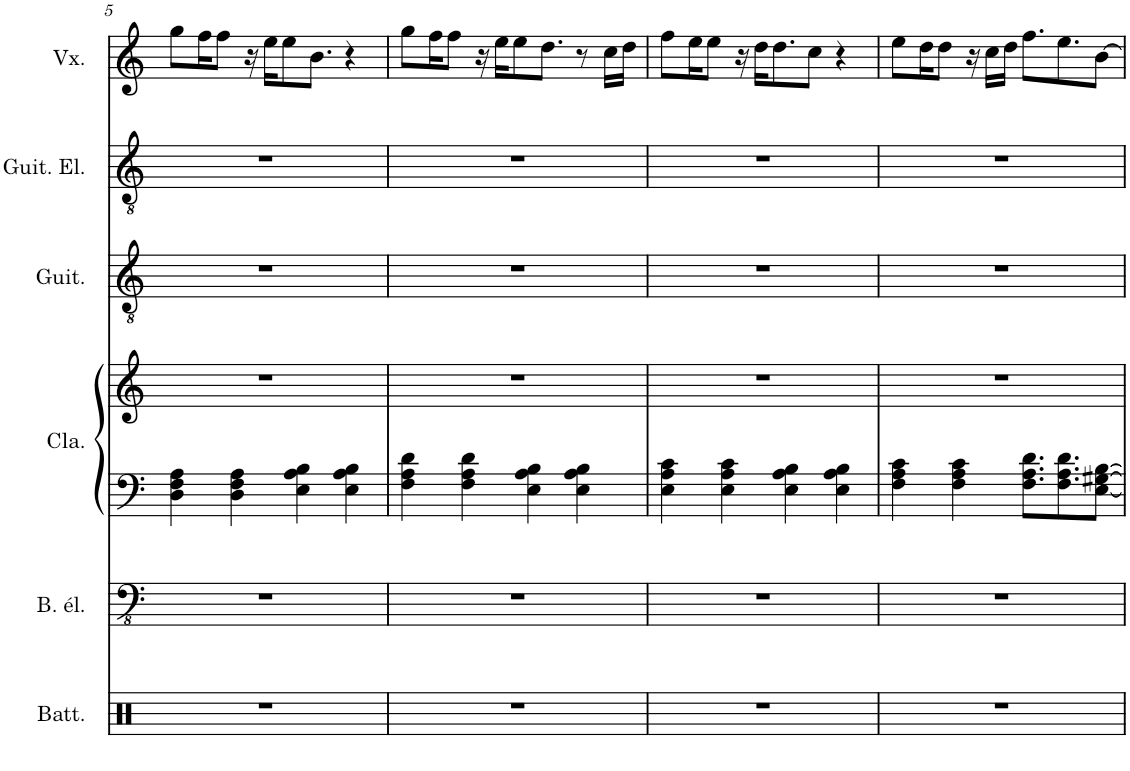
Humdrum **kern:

**kern	**kern	**kern	**kern	**kern	**kern	**kern
*part6	*part5	*part4	*part4	*part3	*part2	*part1
*staff7	*staff6	*staff5	*staff4	*staff3	*staff2	*staff1
*I"Batterie	*I"Basse électrique	*I"Clavier	*	*I"Guitare acoustique	*I"Guitare électrique	*I"Voix
*I'Batt.	*I'B. él.	*I'Cla.	*	*I'Guit.	*I'Guit. El.	*I'Vx.
!!LO:PB:g=z
*clefX	*clefFv4	*clefF4	*clefG2	*clefGv2	*clefGv2	*clefG2
*k[]	*k[]	*k[]	*k[]	*k[]	*k[]	*k[]
*M4/4	*M4/4	*M4/4	*M4/4	*M4/4	*M4/4	*M4/4
=5	=5	=5	=5	=5	=5	=5
1r	1r	4D\ 4F\ 4A\	1r	1r	1r	8gg\L
.	.	.	.	.	.	16ff\K
.	.	.	.	.	.	8ff\J
.	.	4D\ 4F\ 4A\	.	.	.	.
.	.	.	.	.	.	16r
.	.	.	.	.	.	16ee\KL
.	.	.	.	.	.	8ee\
.	.	4E\ 4A\ 4B\	.	.	.	.
.	.	.	.	.	.	8.b\J
.	.	4E\ 4A\ 4B\	.	.	.	4r
=6	=6	=6	=6	=6	=6	=6
1r	1r	4F\ 4A\ 4d\	1r	1r	1r	8gg\L
.	.	.	.	.	.	16ff\K
.	.	.	.	.	.	8ff\J
.	.	4F\ 4A\ 4d\	.	.	.	.
.	.	.	.	.	.	16r
.	.	.	.	.	.	16ee\KL
.	.	.	.	.	.	8ee\
.	.	4E\ 4A\ 4B\	.	.	.	.
.	.	.	.	.	.	8.dd\J
.	.	4E\ 4A\ 4B\	.	.	.	8r
.	.	.	.	.	.	16cc\LL
.	.	.	.	.	.	16dd\JJ
=7	=7	=7	=7	=7	=7	=7
1r	1r	4E\ 4A\ 4c\	1r	1r	1r	8ff\L
.	.	.	.	.	.	16ee\K
.	.	.	.	.	.	8ee\J
.	.	4E\ 4A\ 4c\	.	.	.	.
.	.	.	.	.	.	16r
.	.	.	.	.	.	16dd\KL
.	.	.	.	.	.	8.dd\
.	.	4E\ 4A\ 4B\	.	.	.	.
.	.	.	.	.	.	8cc\J
.	.	4E\ 4A\ 4B\	.	.	.	4r
=8	=8	=8	=8	=8	=8	=8
1r	1r	4F\ 4A\ 4c\	1r	1r	1r	8ee\L
.	.	.	.	.	.	16dd\K
.	.	.	.	.	.	8dd\J
.	.	4F\ 4A\ 4c\	.	.	.	.
.	.	.	.	.	.	16r
.	.	.	.	.	.	16cc\LL
.	.	.	.	.	.	16dd\JJ
.	.	8.F\ 8.A\ 8.d\L	.	.	.	8.ff\L
.	.	8.F\ 8.A\ 8.d\	.	.	.	8.ee\
.	.	[8E\ [8G#X\ [8B\J	.	.	.	[8b\J
=	=	=	=	=	=	=
*-	*-	*-	*-	*-	*-	*-
